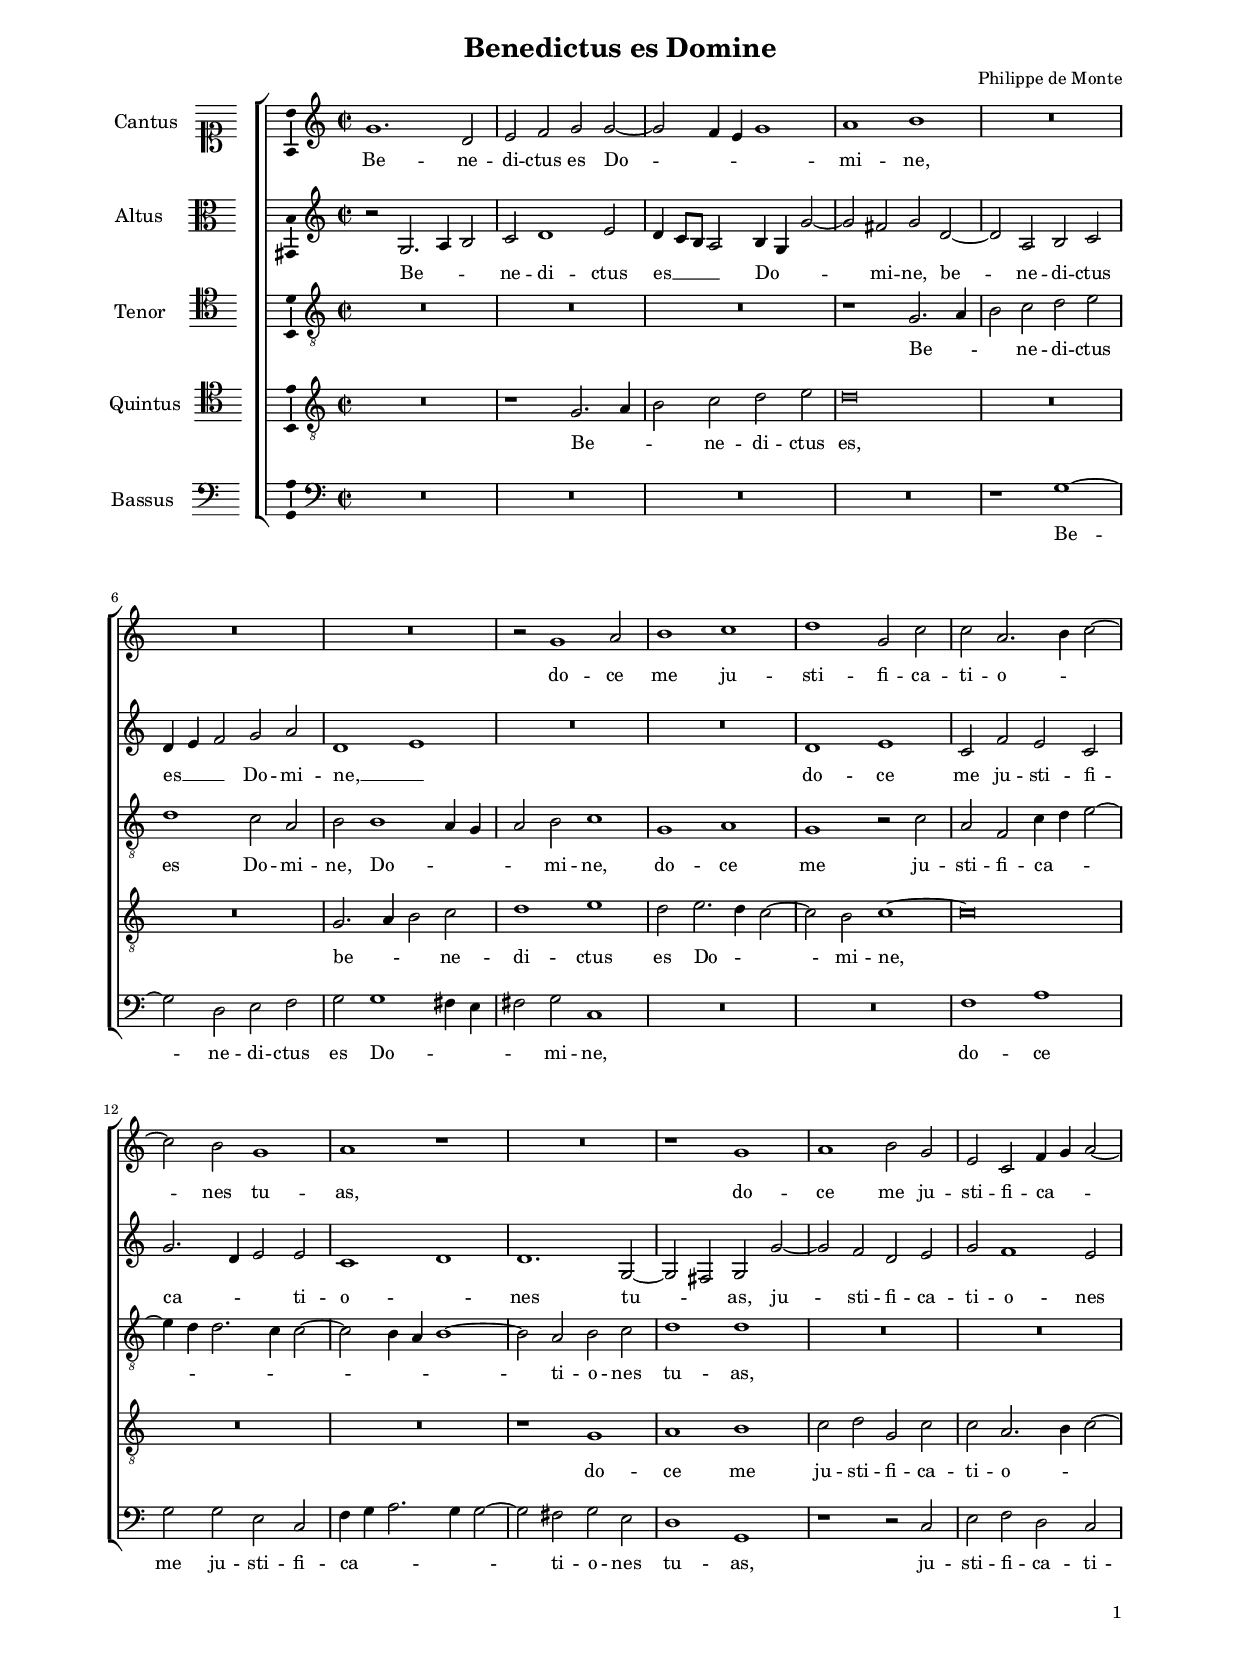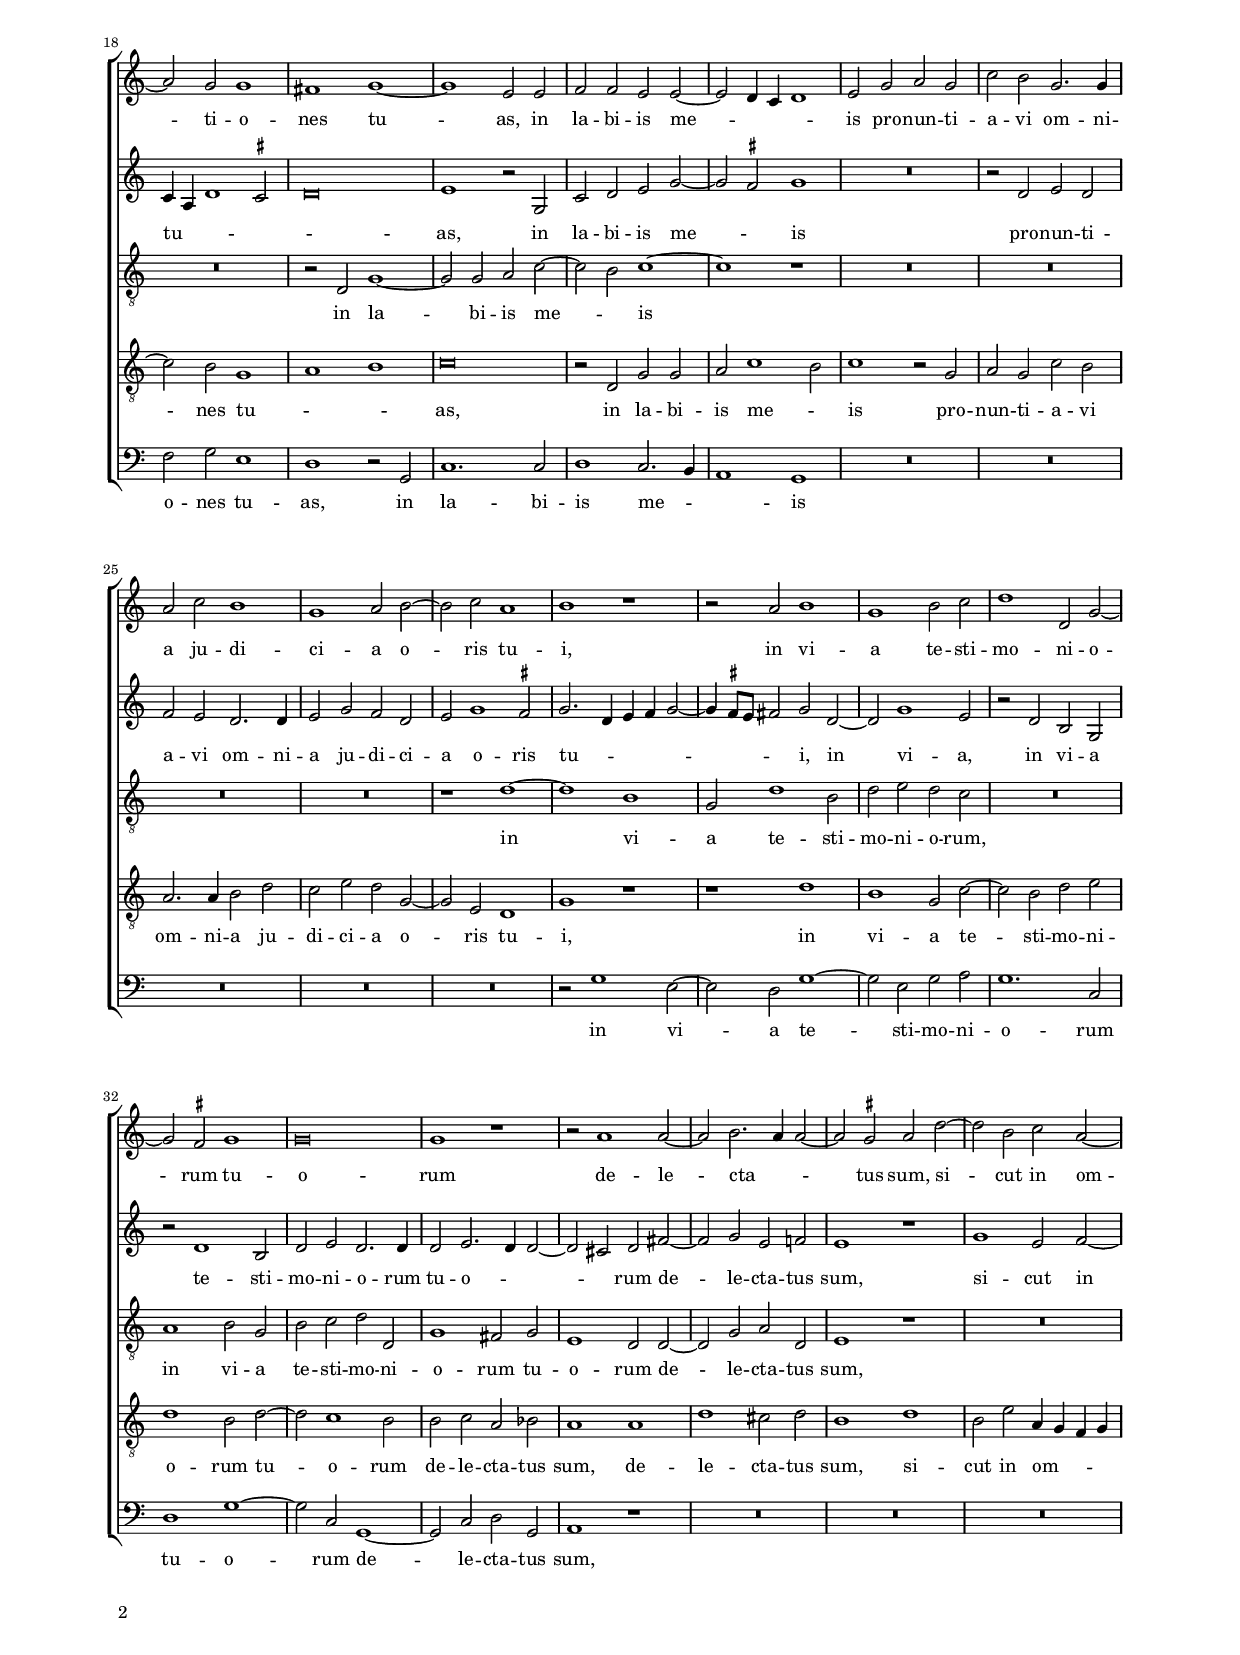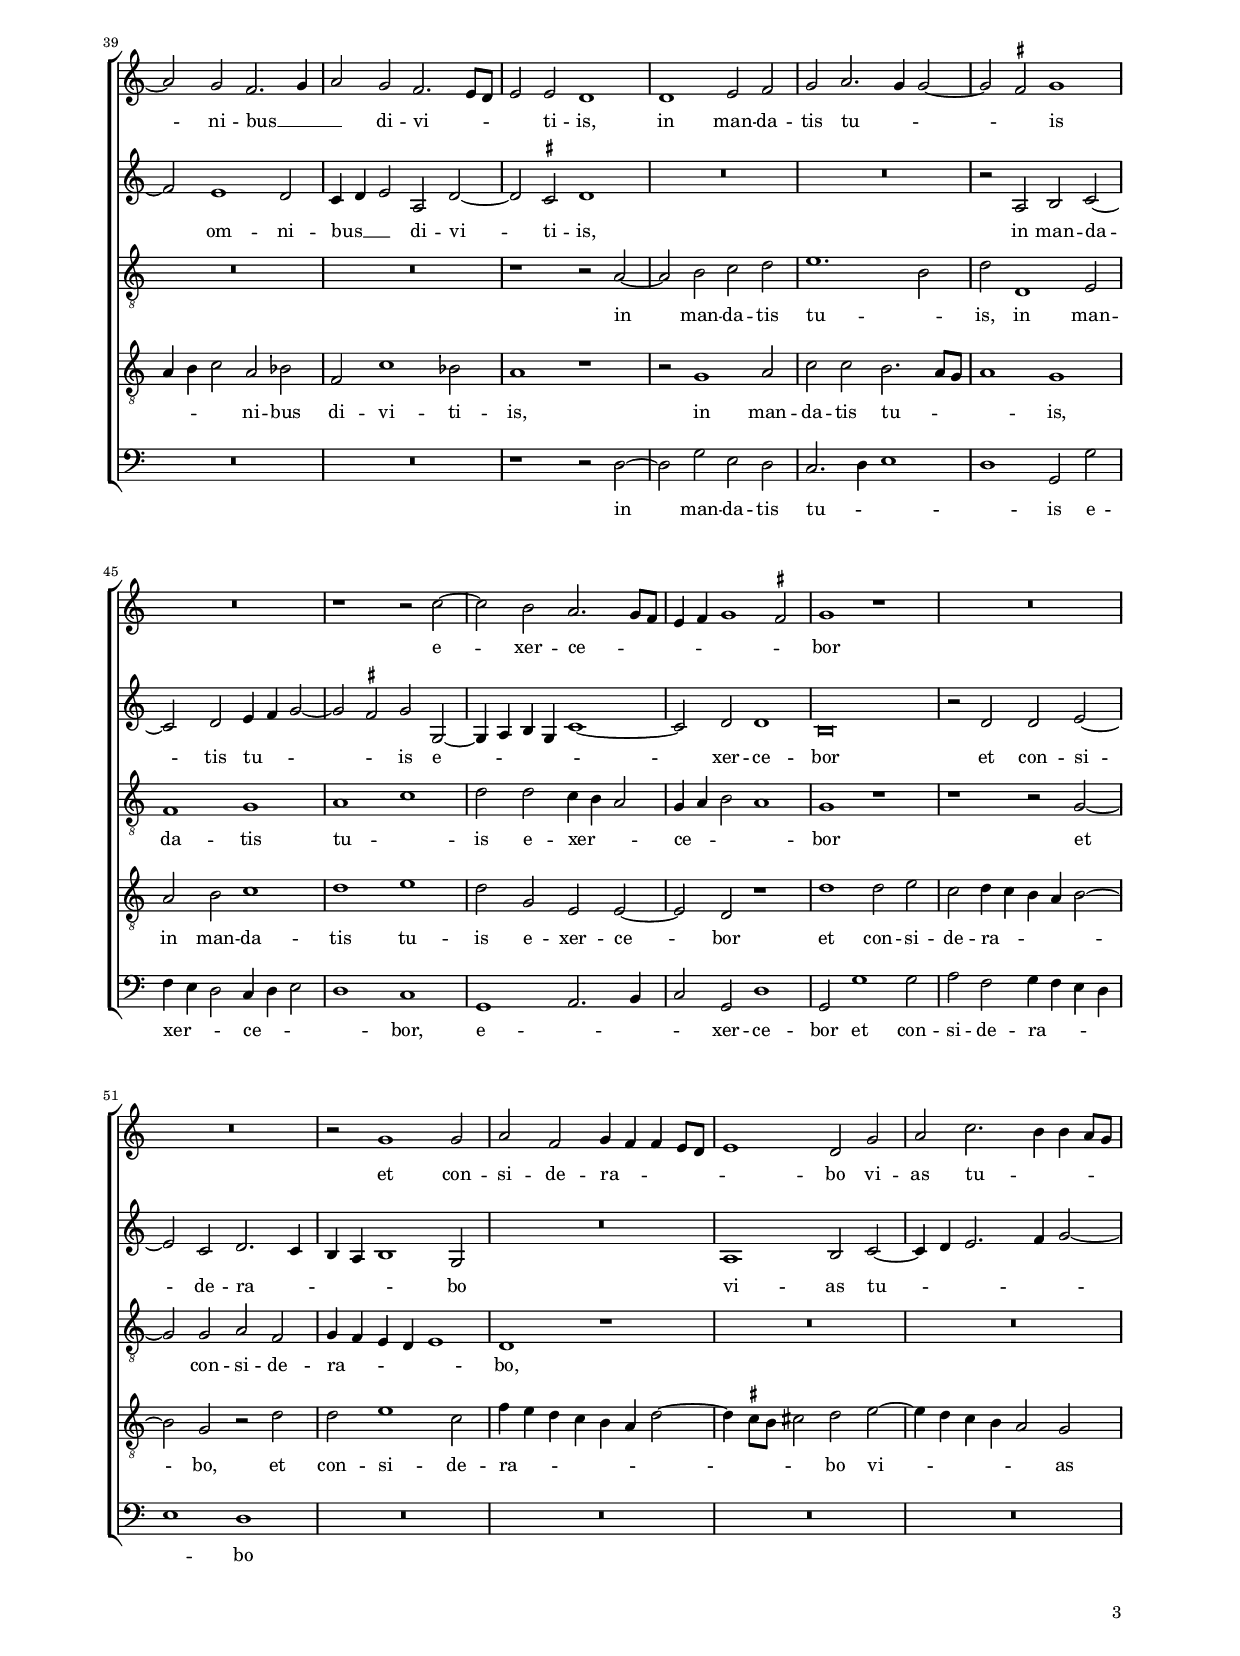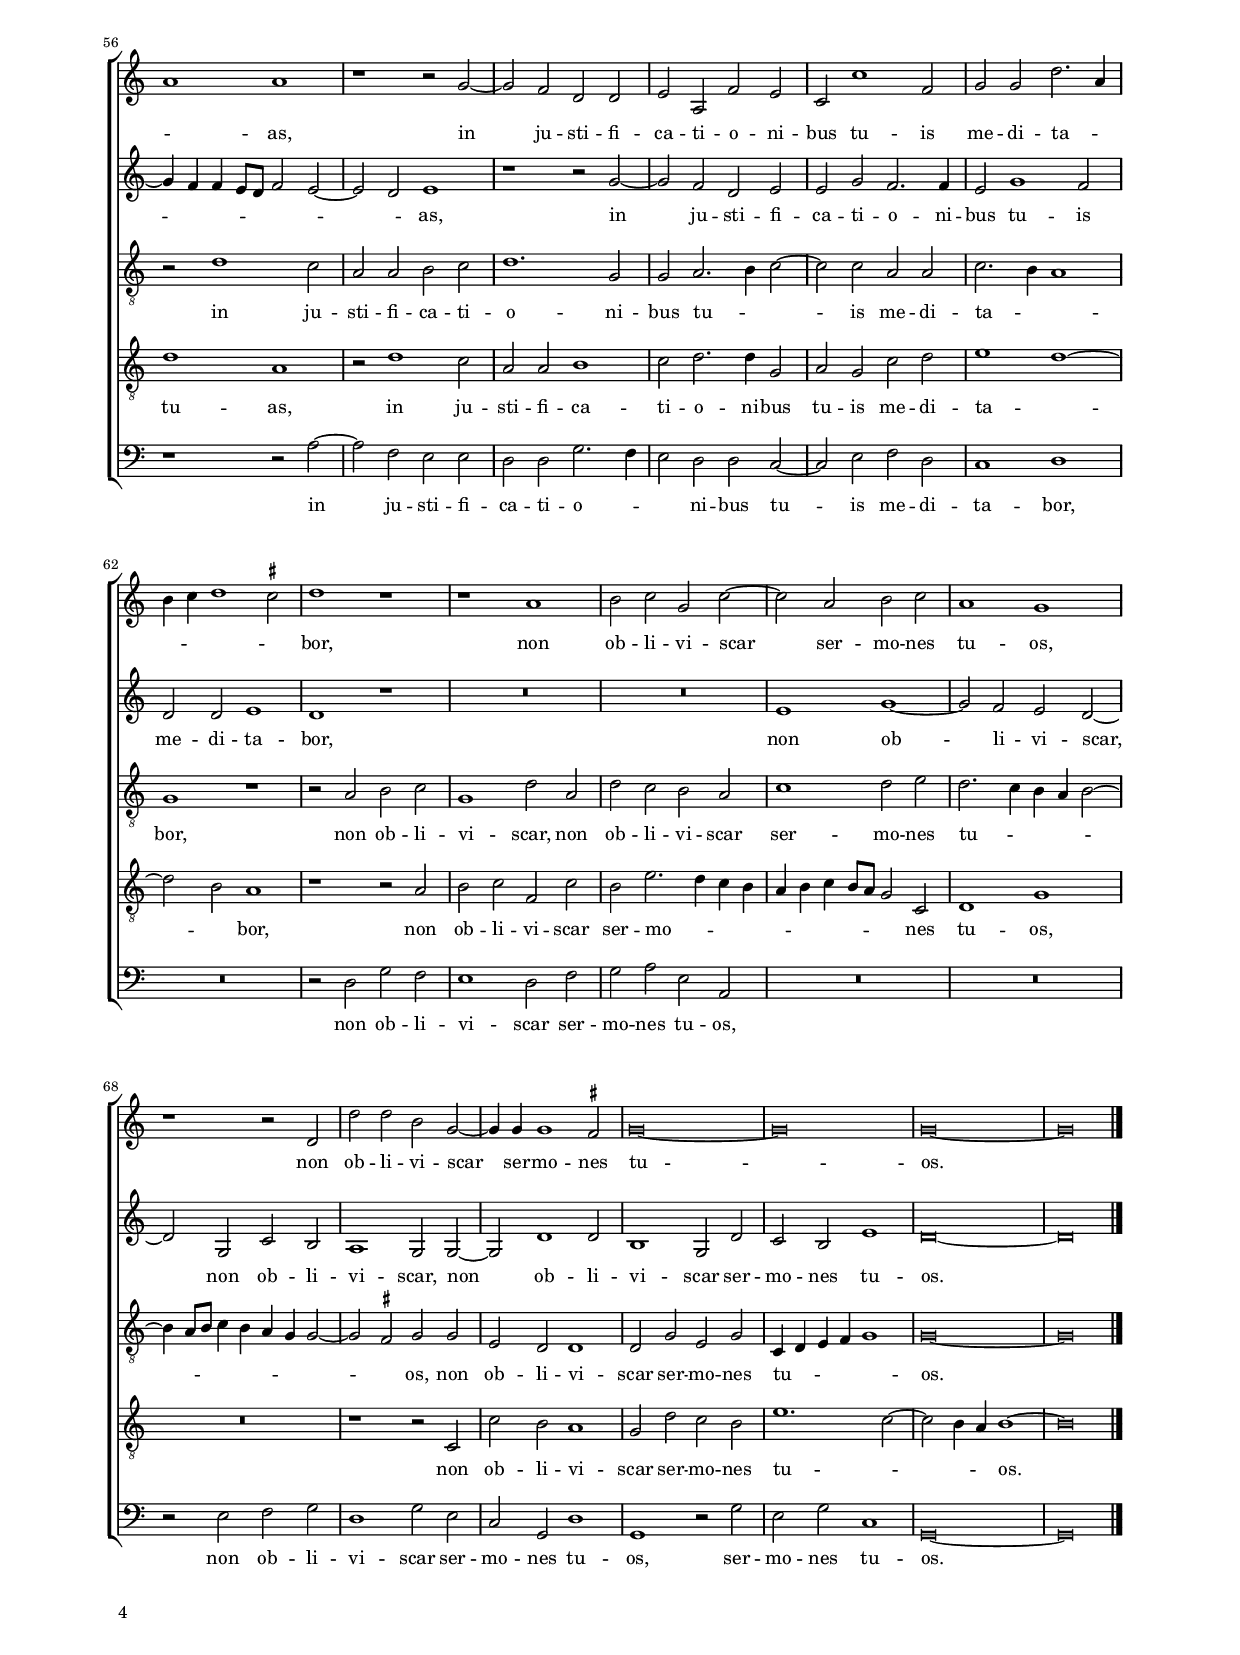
\header
{
  title="Benedictus es Domine"
  composer="Philippe de Monte"
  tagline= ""
}

\version "2.24.0"
\language deutsch
#(set-global-staff-size 15)
% #(set-default-paper-size "letter")
#(ly:set-option 'point-and-click #f)


\paper
	{
	top-margin = 1.7 \cm
	bottom-margin = 1.1 \cm
	left-margin = 2 \cm
	right-margin = 2 \cm
	ragged-bottom = ##f
	ragged-last-bottom = ##t
	print-page-number = ##f
	system-system-spacing = #'((basic-distance . 17) (minimum-distance . 14) (padding . 7) (strechability . 150))
	oddFooterMarkup=\markup   \fill-line { "" \fromproperty #'page:page-number-string }
	evenFooterMarkup=\markup  \fill-line { \fromproperty #'page:page-number-string "" }
	last-bottom-spacing = #'((basic-distance . 12) (minimum-distance . 7) (padding . 4))
%	systems-per-page = 3
    page-count = 4
%	min-systems-per-page = 3
%	print-all-headers = ##t
%	print-first-page-number = ##t
%	first-page-number = 1
	}

	
global = {
	\key c \major
	\time 2/2 \set Score.measureLength = #(ly:make-moment 2/1)
	\set Score.tempoHideNote = ##t
	\tempo 2 = 90
	\skip 1*2*74 \bar "|."
	}

	ficta = { \once \set suggestAccidentals = ##t }

	forget = #(define-music-function (music) (ly:music?) #{
		\accidentalStyle forget
		$music
		\accidentalStyle default
		#})


incipitcantus = \markup { \score {
	{
	\set Staff.instrumentName = \markup { \fontsize #1 "Cantus" }
	\key c \major
	\clef soprano
	s4 \bar ""
	}
	\layout  {
	raggedright = ##t
	indent = 1.6 \cm
	line-width = 2.4\cm
	\context { \Staff \remove Time_signature_engraver }
	\override Staff.Clef.Y-extent = #'(0 . 0)
	}} \hspace #1 }

      
incipitaltus = \markup { \score {
	{
	\set Staff.instrumentName = \markup { \fontsize #1 "Altus" }
	\key c \major
	\clef alto
	s4 \bar ""
	}
	\layout  {
	raggedright = ##t
	indent = 1.6 \cm
	line-width = 2.4\cm
	\context { \Staff \remove Time_signature_engraver }
	\override Staff.Clef.Y-extent = #'(0 . 0)
	}} \hspace #1 }


incipittenor = \markup { \score {
	{
	\set Staff.instrumentName = \markup { \fontsize #1 "Tenor" }
	\key c \major
	\clef tenor
	s4 \bar ""
	}
	\layout  {
	raggedright = ##t
	indent = 1.6 \cm
	line-width = 2.4\cm
	\context { \Staff \remove Time_signature_engraver }
	\override Staff.Clef.Y-extent = #'(0 . 0)
	}} \hspace #1 }
      
      
incipitquintus = \markup { \score {
	{
	\set Staff.instrumentName = \markup { \fontsize #1 "Quintus" }
	\key c \major
	\clef tenor
	s4 \bar ""
	}
	\layout  {
	raggedright = ##t
	indent = 1.6 \cm
	line-width = 2.4\cm
	\context { \Staff \remove Time_signature_engraver }
	\override Staff.Clef.Y-extent = #'(0 . 0)
	}} \hspace #1 }
      
      
incipitbassus = \markup { \score {
	{
	\set Staff.instrumentName = \markup { \fontsize #1 "Bassus" }
	\key c \major
	\clef bass
	s4 \bar ""
	}
	\layout  {
	raggedright = ##t
	indent = 1.6 \cm
	line-width = 2.4\cm
	\context { \Staff \remove Time_signature_engraver }
	\override Staff.Clef.Y-extent = #'(0 . 0)
	}} \hspace #1 }


cantus =  \relative c''
	{
	g1. d2
	e2 f g g~
	g2 f4 e g1
	a1 h
%5
	R\breve |
	R\breve
	R\breve
	r2 g1 a2
	h1 c
%10
	d1 g,2 c |
	c2 a2. h4 c2~
	c2 h g1
	a1 r
	R\breve
%15
	r1 g |
	a1 h2 g
	e2 c f4 g a2~
	a2 g g1
	fis1 g~
%20
	g1 e2 e |
	f2 f e e~
	e2 d4 c d1
	e2 g a g
	c2 h g2. g4
%25
	a2 c h1 |
	g1 a2 h~
	h2 c a1
	h1 r
	r2 a h1
%30
	g1 h2 c |
	d1 d,2 g~
	g2 \ficta fis g1
	g\breve
	g1 r
%35
	r2 a1 a2~ |
	a2 h2. a4 a2~
	a2 \ficta gis a d~
	d2 h c a~
	a2 g f2. g4
%40
	a2 g f2. e8 d |
	e2 e d1
	d1 e2 f
	g2 a2. g4 g2~
	g2 \ficta fis g1
%45
	R\breve |
	r1 r2 c~
	c2 h a2. g8 f
	e4 f g1 \ficta fis2
	g1 r
%50
	R\breve |
	R\breve
	r2 g1 g2
	a2 f g4 f f e8 d
	e1 d2 g
%55
	a2 c2. h4 h a8 g |
	a1 a
	r1 r2 g~
	g2 f d d
	e2 a, f' e
%60
	c2 c'1 f,2 |
	g2 g d'2. a4
	h4 c d1 \ficta cis2
	d1 r
	r1 a
%65
	h2 c g c~ |
	c2 a h c
	a1 g
	r1 r2 d
	d'2 d h g~
%70
	g4 g g1 \ficta fis2 |
	g\breve~
	g\breve
	g\breve~
	g\breve |
	}


altus =  \relative c'
	{
	r2 g2. a4 h2
	c2 d1 e2
	d4 c8 h a2 h4 g g'2~
	g2 fis g d~
%5
	d2 a h c |
	d4 e f2 g a
	d,1 e
	R\breve
	R\breve
%10
	d1 e |
	c2 f e c
	g'2. d4 e2 e
	c1 d
	d1. g,2~
%15
	g2 fis g g'~ |
	g2 f d e
	g2 f1 e2
	c4 a d1 \ficta cis2
	d\breve
%20
	e1 r2 g, |
	c2 d e g~
	g2 \ficta fis g1
	R\breve
	r2 d e d
%25
	f2 e d2. d4 |
	e2 g f d
	e2 g1 \ficta fis2
	g2. d4 e f g2~
	g4 \ficta fis8 e fis!2 g d~
%30
	d2 g1 e2 |
	r2 d h g
	r2 d'1 h2
	d2 e d2. d4
	d2 e2. d4 d2~
%35
	d2 cis d fis~ |
	fis2 g e f
	e1 r
	g1 e2 f~
	f2 e1 d2
%40
	c4 d e2 a, d~ |
	d2 \ficta cis d1
	R\breve
	R\breve
	r2 a h c~
%45
	c2 d e4 f g2~ |
	g2 \ficta fis g g,~
	g4 a h g c1~
	c2 d d1
	h\breve
%50
	r2 d d e~ |
	e2 c d2. c4
	h4 a h1 g2
	R\breve
	a1 h2 c~
%55
	c4 d e2. f4 g2~ |
	g4 f f e8 d f2 e~
        e2 d e1	
	r1 r2 g~
	g2 f d e
%60
	e2 g f2. f4 |
	e2 g1 f2
	d2 d e1
	d1 r
	R\breve
%65
	R\breve |
	e1 g~
	g2 f e d~
	d2 g, c h
	a1 g2 g~
%70
	g2 d'1 d2 |
	h1 g2 d'
	c2 h e1
	d\breve~
	d\breve |
	}


tenor =  \relative c'
	{
	R\breve
	R\breve
	R\breve
	r1 g2. a4
%5
	h2 c d e |
	d1 c2 a
	h2 h1 a4 g
	a2 h c1
	g1 a
%10
	g1 r2 c |
	a2 f c'4 d e2~
	e4 d d2. c4 c2~
	c2 h4 a h1~
	h2 a h c
%15
	d1 d |
	R\breve
	R\breve
	R\breve
	r2 d, g1~
%20
	g2 g a c~ |
	c2 h c1~
	c1 r
	R\breve
	R\breve
%25
	R\breve |
	R\breve
	r1 d~
	d1 h
	g2 d'1 h2
%30
	d2 e d c |
	R\breve
	a1 h2 g
	h2 c d d,
	g1 fis2 g
%35
	e1 d2 d~ |
	d2 g a d,
	e1 r
	R\breve
	R\breve
%40
	R\breve |
	r1 r2 a~
	a2 h c d
	e1. h2
	d2 d,1 e2
%45
	f1 g |
	a1 c
	d2 d c4 h a2
	g4 a h2 a1
	g1 r
%50
	r1 r2 g~ |
	g2 g a f
	g4 f e d e1
	d1 r
	R\breve
%55
	R\breve |
	r2 d'1 c2
	a2 a h c
	d1. g,2
	g2 a2. h4 c2~
%60
	c2 c a a |
	c2. h4 a1
	g1 r
	r2 a h c
	g1 d'2 a
%65
	d2 c h a |
	c1 d2 e
	d2. c4 h a h2~
	h4 a8 h c4 h a g g2~
	g2 \ficta fis g g
%70
	e2 d d1 |
	d2 g e g
	c,4 d e f g1
	g\breve~
	g\breve |
	}


quintus  =  \relative c'
	{
	R\breve
	r1 g2. a4
	h2 c d e
	d\breve
%5
	R\breve |
	R\breve
	g,2. a4 h2 c
	d1 e
	d2 e2. d4 c2~
%10
	c2 h c1~ |
	c\breve
	R\breve
	R\breve
	r1 g
%15
	a1 h |
	c2 d g, c
	c2 a2. h4 c2~
	c2 h g1
	a1 h
%20
	c\breve |
	r2 d, g g
	a2 c1 h2
	c1 r2 g
	a2 g c h
%25
	a2. a4 h2 d |
	c2 e d g,~
	g2 e d1
	g1 r
	r1 d'
%30
	h1 g2 c~ |
	c2 h d e
	d1 h2 d~
	d2 c1 h2
	h2 c a b
%35
	a1 a |
	d1 cis2 d
	h1 d
	h2 e a,4 g f g
	a4 h c2 a b
%40
	f2 c'1 b2 |
	a1 r
	r2 g1 a2
	c2 c h2. a8 g
	a1 g
%45
	a2 h c1 |
	d1 e
	d2 g, e e~
	e2 d r1
	d'1 d2 e
%50
	c2 d4 c h a h2~ |
	h2 g r d'
	d2 e1 c2
	f4 e d c h a d2~
	d4 \ficta cis8 h cis!2 d e~
%55
	e4 d c h a2 g |
	d'1 a
	r2 d1 c2
	a2 a h1
	c2 d2. d4 g,2
%60
	a2 g c d |
	e1 d~
	d2 h a1
	r1 r2 a
	h2 c f, c'
%65
	h2 e2. d4 c h |
	a4 h c h8 a g2 c,
	d1 g
	R\breve
	r1 r2 c,
%70
	c'2 h a1 |
	g2 d' c h
	e1. c2~
	c2 h4 a h1~
	h\breve |
	}


bassus  =  \relative c
	{
	R\breve
	R\breve
	R\breve
	R\breve
%5
	r1 g'~ |
	g2 d e f
	g2 g1 fis4 e
	fis2 g c,1
	R\breve
%10
	R\breve |
	f1 a
	g2 g e c
	f4 g a2. g4 g2~
	g2 fis g e
%15
	d1 g, |
	r1 r2 c
	e2 f d c
	f2 g e1
	d1 r2 g,
%20
	c1. c2 |
	d1 c2. h4
	a1 g
	R\breve
	R\breve
%25
	R\breve |
	R\breve
	R\breve
	r2 g'1 e2~
	e2 d g1~
%30
	g2 e g a |
	g1. c,2
	d1 g~
	g2 c, g1~
	g2 c d g,
%35
	a1 r |
	R\breve
	R\breve
	R\breve
	R\breve
%40
	R\breve |
	r1 r2 d~
	d2 g e d
	c2. d4 e1
	d1 g,2 g'
%45
	f4 e d2 c4 d e2 |
	d1 c
	g1 a2. h4
	c2 g d'1
	g,2 g'1 g2
%50
	a2 f g4 f e d |
	e1 d
	R\breve
	R\breve
	R\breve
%55
	R\breve |
	r1 r2 a'~
	a2 f e e
	d2 d g2. f4
	e2 d d c~
%60
	c2 e f d |
	c1 d
	R\breve
	r2 d g f
	e1 d2 f
%65
	g2 a e a, |
	R\breve
	R\breve
	r2 e' f g
	d1 g2 e
%70
	c2 g d'1 |
	g,1 r2 g'
	e2 g c,1
	g\breve~
	g\breve |
	}


lyricscantus = \lyricmode {
	Be -- ne -- di -- ctus es Do -- _ _ _ mi -- ne,
        do -- ce me ju -- sti -- fi -- ca -- ti -- o -- _ _ nes tu -- as,
        do -- ce me ju -- sti -- fi -- ca -- _ _ ti -- o -- nes tu -- as,
        in la -- bi -- is me -- _ _ _ is pro -- nun -- ti -- a -- vi om -- ni -- a ju -- di -- ci -- a o -- ris tu -- i,
        in vi -- a te -- sti -- mo -- ni -- o -- rum tu -- o -- rum de -- le -- cta -- _ _ tus sum,
        si -- cut in om -- ni -- bus __ _ _ di -- vi -- _ _ _ ti -- is,
        in man -- da -- tis tu -- _ _ _ is e -- xer -- ce -- _ _ _ _ _ _ bor
        et con -- si -- de -- ra -- _ _ _ _ _ bo vi -- as tu -- _ _ _ _ _ as,
        in ju -- sti -- fi -- ca -- ti -- o -- ni -- bus tu -- is me -- di -- ta -- _ _ _ _ _ bor,
        non ob -- li -- vi -- scar ser -- mo -- nes tu -- os,
        non ob -- li -- vi -- scar ser -- mo -- nes tu -- os.        
	}


lyricsaltus = \lyricmode {
	Be -- _ _ ne -- di -- ctus es __ _ _ _ Do -- _ _ mi -- ne,
        be -- ne -- di -- ctus es __ _ _ Do -- mi -- ne, __ _
        do -- ce me ju -- sti -- fi -- ca -- _ _ ti -- o -- _ nes tu -- _ as,
        ju -- sti -- fi -- ca -- ti -- o -- nes tu -- _ _ _ _ as,
        in la -- bi -- is me -- _ is pro -- nun -- ti -- a -- vi om -- ni -- a ju -- di -- ci -- a 
        o -- ris tu -- _ _ _ _ _ _ _ i,
        in vi -- a,
        in vi -- a te -- sti -- mo -- ni -- o -- rum tu -- o -- _ _ _ rum de -- le -- cta -- tus sum,
        si -- cut in om -- ni -- bus __ _ _ di -- vi -- ti -- is,
        in man -- da -- tis tu -- _ _ _ is e -- _ _ _ _ xer -- ce -- bor
        et con -- si -- de -- ra -- _ _ _ _ bo vi -- as tu -- _ _ _ _ _ _ _ _ _ _ _ as,
        in ju -- sti -- fi -- ca -- ti -- o -- ni -- bus tu -- is me -- di -- ta -- bor,
        non ob -- li -- vi -- scar,
        non ob -- li -- vi -- scar,
        non ob -- li -- vi -- scar ser -- mo -- nes tu -- os.        
	}


lyricstenor = \lyricmode {
	Be -- _ _ ne -- di -- ctus es Do -- mi -- ne,
        Do -- _ _ _ mi -- ne,
        do -- ce me ju -- sti -- fi -- ca -- _ _ _ _ _ _ _ _ _ ti -- o -- nes tu -- as,
        in la -- bi -- is me -- _ is
        in vi -- a te -- sti -- mo -- ni -- o -- rum,
        in vi -- a te -- sti -- mo -- ni -- o -- rum tu -- o -- rum de -- le -- cta -- tus sum,
        in man -- da -- tis tu -- _ is,
        in man -- da -- tis tu -- _ is e -- xer -- _ _ ce -- _ _ _ bor
        et con -- si -- de -- ra -- _ _ _ _ bo,
        in ju -- sti -- fi -- ca -- ti -- o -- ni -- bus tu -- _ _ is me -- di -- ta -- _ _ bor,
        non ob -- li -- vi -- scar,
        non ob -- li -- vi -- scar ser -- mo -- nes tu -- _ _ _ _ _ _ _ _ _ _ _ _ os,
        non ob -- li -- vi -- scar ser -- mo -- nes tu -- _ _ _ _ os.        
	}


lyricsquintus = \lyricmode {
	Be -- _ _ ne -- di -- ctus es,
        be -- _ _ ne -- di -- ctus es Do -- _ _ mi -- ne,
        do -- ce me ju -- sti -- fi -- ca -- ti -- o -- _ _ nes tu -- _ _ as,
        in la -- bi -- is me -- _ is pro -- nun -- ti -- a -- vi om -- ni -- a ju -- di -- ci -- a o -- ris tu -- i,
        in vi -- a te -- sti -- mo -- ni -- o -- rum tu -- o -- rum de -- le -- cta -- tus sum,
        de -- le -- cta -- tus sum,
        si -- cut in om -- _ _ _ _ _ _ ni -- bus di -- vi -- ti -- is,
        in man -- da -- tis tu -- _ _ _ is,
        in man -- da -- tis tu -- is e -- xer -- ce -- bor
        et con -- si -- de -- ra -- _ _ _ _ bo,
        et con -- si -- de -- ra -- _ _ _ _ _ _ _ _ _ bo vi -- _ _ _ _ as tu -- as,
        in ju -- sti -- fi -- ca -- ti -- o -- ni -- bus tu -- is me -- di -- ta -- _ _ bor,
        non ob -- li -- vi -- scar ser -- mo -- _ _ _ _ _ _ _ _ _ nes tu -- os,
        non ob -- li -- vi -- scar ser -- mo -- nes tu -- _ _ _ os.
	}


lyricsbassus = \lyricmode {
	Be -- ne -- di -- ctus es Do -- _ _ _ mi -- ne,
        do -- ce me ju -- sti -- fi -- ca -- _ _ _ _ ti -- o -- nes tu -- as,
        ju -- sti -- fi -- ca -- ti -- o -- nes tu -- as,
        in la -- bi -- is me -- _ _ is
        in vi -- a te -- sti -- mo -- ni -- o -- rum tu -- o -- rum de -- le -- cta -- tus sum,
        in man -- da -- tis tu -- _ _ _ is e -- xer -- _ _ ce -- _ _ _ bor,
        e -- _ _ _ xer -- ce -- bor
        et con -- si -- de -- ra -- _ _ _ _ bo
        in ju -- sti -- fi -- ca -- ti -- o -- _ _ ni -- bus tu -- is me -- di -- ta -- bor,
        non ob -- li -- vi -- scar ser -- mo -- nes tu -- os,
        non ob -- li -- vi -- scar ser -- mo -- nes tu -- os,
        ser -- mo -- nes tu -- os.        
	}


\score
{  
	% \transpose {
	\new ChoirStaff \with { \override StaffGrouper.staff-staff-spacing.basic-distance = #12 }
	<<

	\new Staff << \global
	\new Voice="v1" {
		\set Staff.instrumentName=\incipitcantus
%		\set Staff.instrumentName= "S"
		\set Staff.midiInstrument = "reed organ"
		\clef violin
		\cantus }
	\new Lyrics \lyricsto "v1" {\lyricscantus }
	>>


	\new Staff << \global
	\new Voice="v2" {
		\set Staff.instrumentName=\incipitaltus
%		\set Staff.instrumentName= "A"
		\set Staff.midiInstrument = "reed organ"
                \clef violin % "G_8"
		\altus}
	\new Lyrics \lyricsto "v2" {\lyricsaltus }
	>>


	\new Staff << \global
	\new Voice="v3" {
		\set Staff.instrumentName=\incipittenor
%		\set Staff.instrumentName= "T"
		\set Staff.midiInstrument = "reed organ"
		\clef "G_8"
		\tenor }
	\new Lyrics \lyricsto "v3" {\lyricstenor }
	>>


	\new Staff << \global
	\new Voice="v5" {
		\set Staff.instrumentName=\incipitquintus
%		\set Staff.instrumentName= "Q"
		\set Staff.midiInstrument = "reed organ"
		\clef "G_8"
		\quintus}
	\new Lyrics \lyricsto "v5" {\lyricsquintus }
	>>


	\new Staff << \global
	\new Voice="v4" {
		\set Staff.instrumentName=\incipitbassus
%		\set Staff.instrumentName= "B"
		\set Staff.midiInstrument = "reed organ"
		\clef bass 
		\bassus }
	\new Lyrics \lyricsto "v4" {\lyricsbassus}
	>>

	>>
	% } % transpose

	\layout
	{
	indent = 2.5\cm
	\context { \Lyrics \override VerticalAxisGroup.nonstaff-relatedstaff-spacing.padding = #1.4 }
%	\context { \Lyrics \override LyricText.font-size = #1 }
	\context { \Staff \override TimeSignature.break-visibility = #end-of-line-invisible }
	\context { \Staff \consists Ambitus_engraver }
	\context { \Score \override BarNumber.padding = #2 }
	\context { \Voice \override NoteHead.style = #'baroque }
	}

\midi
	{
    	
	}

}


% EOF
